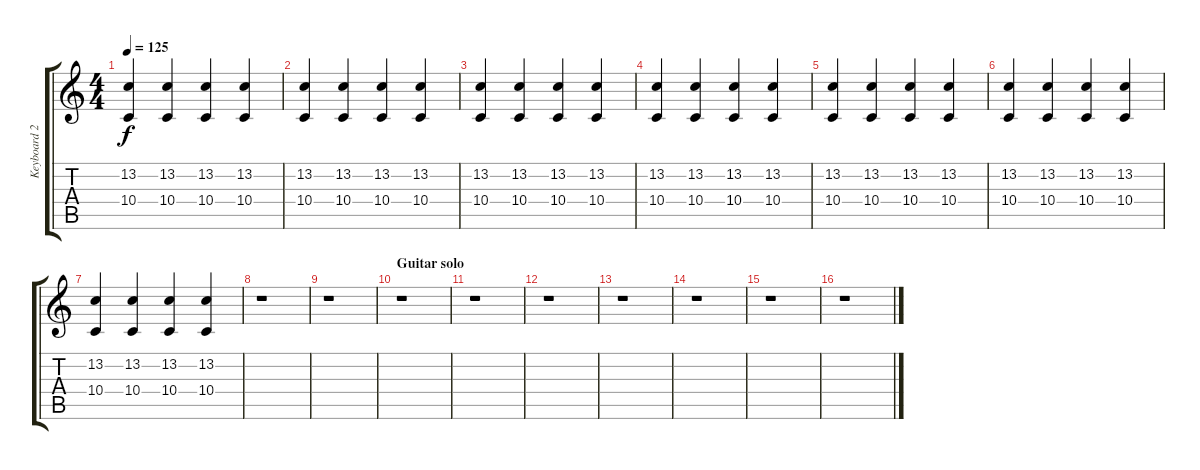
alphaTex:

\track ("Keyboard 2" "Keyboard 2") {instrument electricgrandpiano}
\staff {score tabs}
\tuning (E4 B3 G3 D3 A2 E2) {hide}
\ts (4 4)
\tempo 125
\clef g2
\ks c
(13.2 10.4).4{dy f} (13.2 10.4).4 (13.2 10.4).4 (13.2 10.4).4 |
(13.2 10.4).4 (13.2 10.4).4 (13.2 10.4).4 (13.2 10.4).4 |
(13.2 10.4).4 (13.2 10.4).4 (13.2 10.4).4 (13.2 10.4).4 |
(13.2 10.4).4 (13.2 10.4).4 (13.2 10.4).4 (13.2 10.4).4 |
(13.2 10.4).4 (13.2 10.4).4 (13.2 10.4).4 (13.2 10.4).4 |
(13.2 10.4).4 (13.2 10.4).4 (13.2 10.4).4 (13.2 10.4).4 |
(13.2 10.4).4 (13.2 10.4).4 (13.2 10.4).4 (13.2 10.4).4 |
r.1 |
r.1 |
\section ("" "Guitar solo")
r.1 |
r.1 |
r.1 |
r.1 |
r.1 |
r.1 |
r.1
